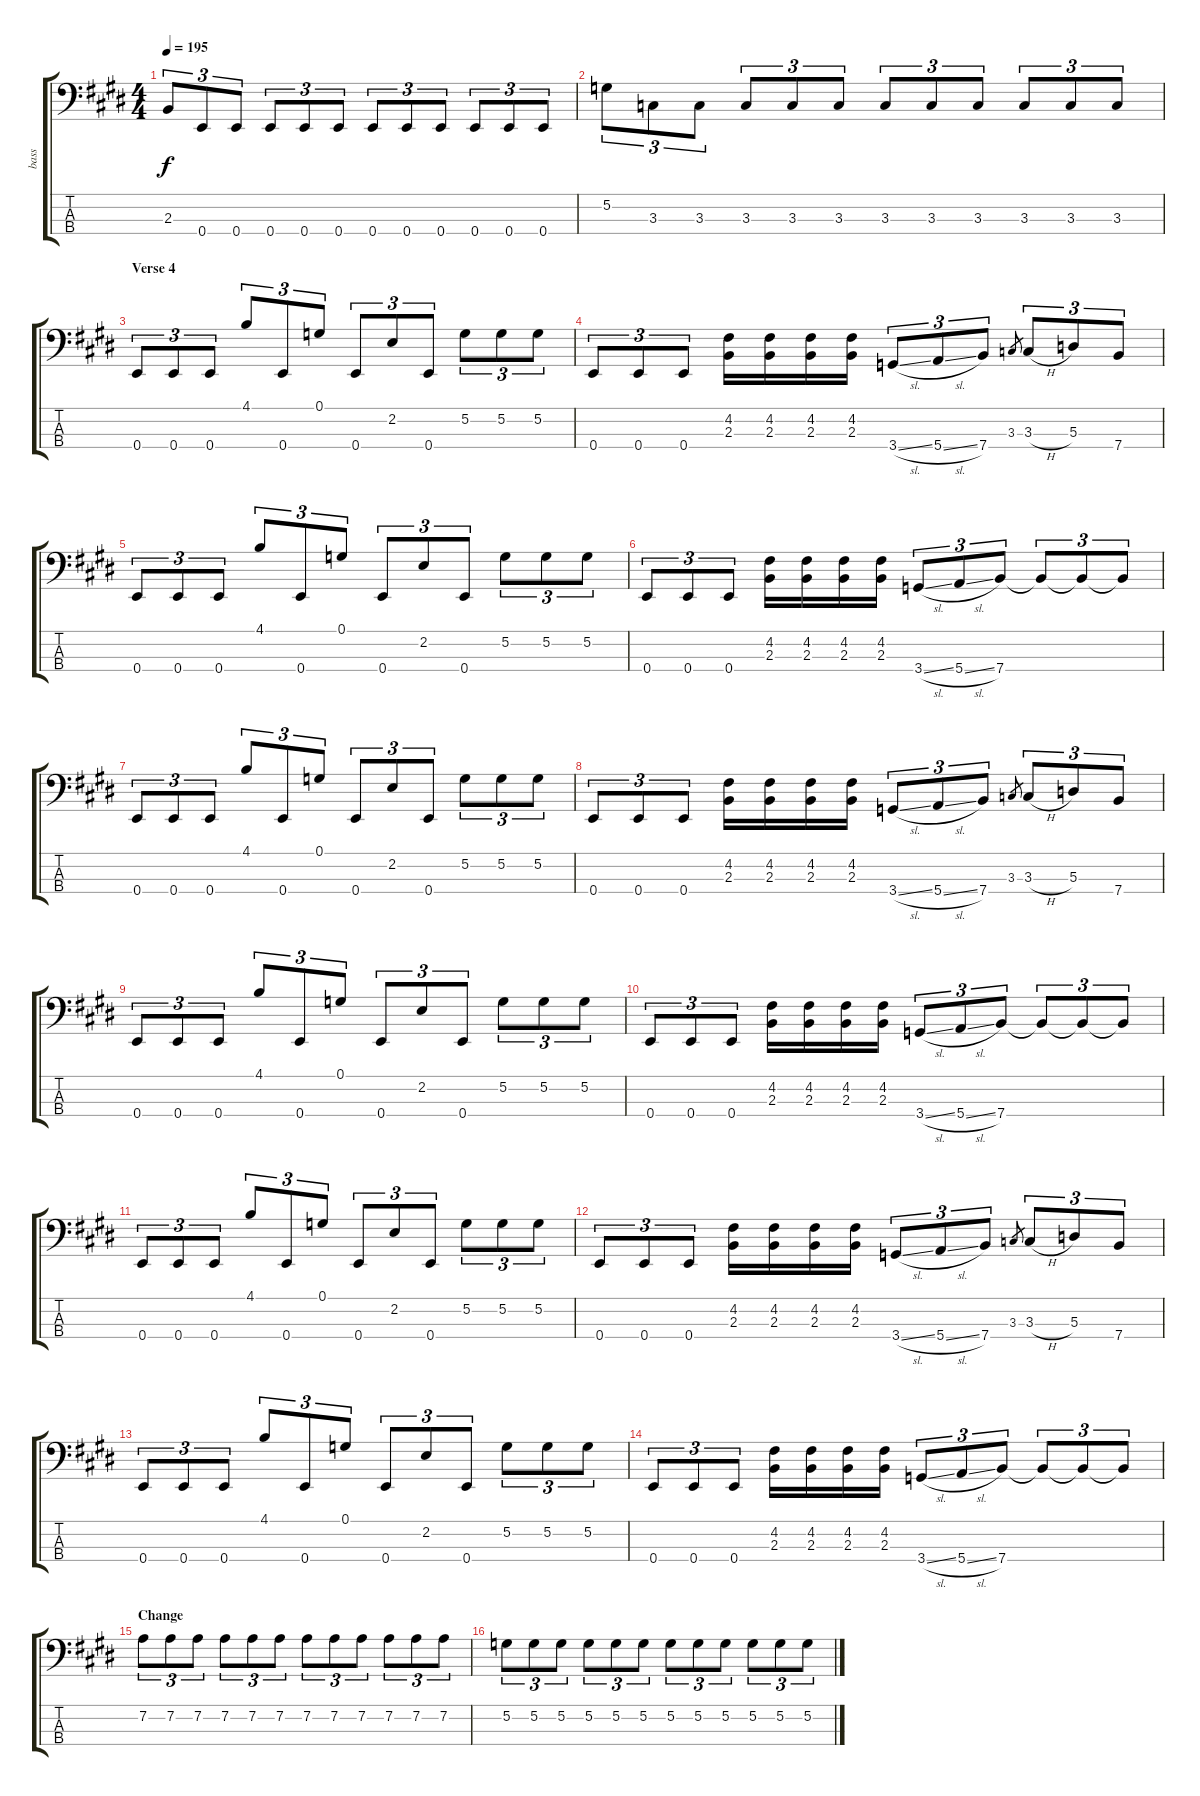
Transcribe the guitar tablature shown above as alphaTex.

\track ("bass" "bass") {instrument slapbass1}
\staff {score tabs}
\tuning (G2 D2 A1 E1) {hide}
\ts (4 4)
\tempo 195
\clef f4
\ks e
2.3.8{tu (3 2) dy f} 0.4.8{tu (3 2)} 0.4.8{tu (3 2)} 0.4.8{tu (3 2)} 0.4.8{tu (3 2)} 0.4.8{tu (3 2)} 0.4.8{tu (3 2)} 0.4.8{tu (3 2)} 0.4.8{tu (3 2)} 0.4.8{tu (3 2)} 0.4.8{tu (3 2)} 0.4.8{tu (3 2)} |
5.2.8{tu (3 2)} 3.3.8{tu (3 2)} 3.3.8{tu (3 2)} 3.3.8{tu (3 2)} 3.3.8{tu (3 2)} 3.3.8{tu (3 2)} 3.3.8{tu (3 2)} 3.3.8{tu (3 2)} 3.3.8{tu (3 2)} 3.3.8{tu (3 2)} 3.3.8{tu (3 2)} 3.3.8{tu (3 2)} |
\section ("" "Verse 4")
0.4.8{tu (3 2)} 0.4.8{tu (3 2)} 0.4.8{tu (3 2)} 4.1.8{tu (3 2)} 0.4.8{tu (3 2)} 0.1.8{tu (3 2)} 0.4.8{tu (3 2)} 2.2.8{tu (3 2)} 0.4.8{tu (3 2)} 5.2.8{tu (3 2)} 5.2.8{tu (3 2)} 5.2.8{tu (3 2)} |
0.4.8{tu (3 2)} 0.4.8{tu (3 2)} 0.4.8{tu (3 2)} (4.2 2.3).16 (4.2 2.3).16 (4.2 2.3).16 (4.2 2.3).16 3.4{sl}.8{tu (3 2)} 5.4{sl}.8{tu (3 2)} 7.4.8{tu (3 2)} 3.3.8{gr} 3.3{h}.8{tu (3 2)} 5.3.8{tu (3 2)} 7.4.8{tu (3 2)} |
0.4.8{tu (3 2)} 0.4.8{tu (3 2)} 0.4.8{tu (3 2)} 4.1.8{tu (3 2)} 0.4.8{tu (3 2)} 0.1.8{tu (3 2)} 0.4.8{tu (3 2)} 2.2.8{tu (3 2)} 0.4.8{tu (3 2)} 5.2.8{tu (3 2)} 5.2.8{tu (3 2)} 5.2.8{tu (3 2)} |
0.4.8{tu (3 2)} 0.4.8{tu (3 2)} 0.4.8{tu (3 2)} (4.2 2.3).16 (4.2 2.3).16 (4.2 2.3).16 (4.2 2.3).16 3.4{sl}.8{tu (3 2)} 5.4{sl}.8{tu (3 2)} 7.4.8{tu (3 2)} 7.4{t}.8{tu (3 2)} 7.4{t}.8{tu (3 2)} 7.4{t}.8{tu (3 2)} |
0.4.8{tu (3 2)} 0.4.8{tu (3 2)} 0.4.8{tu (3 2)} 4.1.8{tu (3 2)} 0.4.8{tu (3 2)} 0.1.8{tu (3 2)} 0.4.8{tu (3 2)} 2.2.8{tu (3 2)} 0.4.8{tu (3 2)} 5.2.8{tu (3 2)} 5.2.8{tu (3 2)} 5.2.8{tu (3 2)} |
0.4.8{tu (3 2)} 0.4.8{tu (3 2)} 0.4.8{tu (3 2)} (4.2 2.3).16 (4.2 2.3).16 (4.2 2.3).16 (4.2 2.3).16 3.4{sl}.8{tu (3 2)} 5.4{sl}.8{tu (3 2)} 7.4.8{tu (3 2)} 3.3.8{gr} 3.3{h}.8{tu (3 2)} 5.3.8{tu (3 2)} 7.4.8{tu (3 2)} |
0.4.8{tu (3 2)} 0.4.8{tu (3 2)} 0.4.8{tu (3 2)} 4.1.8{tu (3 2)} 0.4.8{tu (3 2)} 0.1.8{tu (3 2)} 0.4.8{tu (3 2)} 2.2.8{tu (3 2)} 0.4.8{tu (3 2)} 5.2.8{tu (3 2)} 5.2.8{tu (3 2)} 5.2.8{tu (3 2)} |
0.4.8{tu (3 2)} 0.4.8{tu (3 2)} 0.4.8{tu (3 2)} (4.2 2.3).16 (4.2 2.3).16 (4.2 2.3).16 (4.2 2.3).16 3.4{sl}.8{tu (3 2)} 5.4{sl}.8{tu (3 2)} 7.4.8{tu (3 2)} 7.4{t}.8{tu (3 2)} 7.4{t}.8{tu (3 2)} 7.4{t}.8{tu (3 2)} |
0.4.8{tu (3 2)} 0.4.8{tu (3 2)} 0.4.8{tu (3 2)} 4.1.8{tu (3 2)} 0.4.8{tu (3 2)} 0.1.8{tu (3 2)} 0.4.8{tu (3 2)} 2.2.8{tu (3 2)} 0.4.8{tu (3 2)} 5.2.8{tu (3 2)} 5.2.8{tu (3 2)} 5.2.8{tu (3 2)} |
0.4.8{tu (3 2)} 0.4.8{tu (3 2)} 0.4.8{tu (3 2)} (4.2 2.3).16 (4.2 2.3).16 (4.2 2.3).16 (4.2 2.3).16 3.4{sl}.8{tu (3 2)} 5.4{sl}.8{tu (3 2)} 7.4.8{tu (3 2)} 3.3.8{gr} 3.3{h}.8{tu (3 2)} 5.3.8{tu (3 2)} 7.4.8{tu (3 2)} |
0.4.8{tu (3 2)} 0.4.8{tu (3 2)} 0.4.8{tu (3 2)} 4.1.8{tu (3 2)} 0.4.8{tu (3 2)} 0.1.8{tu (3 2)} 0.4.8{tu (3 2)} 2.2.8{tu (3 2)} 0.4.8{tu (3 2)} 5.2.8{tu (3 2)} 5.2.8{tu (3 2)} 5.2.8{tu (3 2)} |
0.4.8{tu (3 2)} 0.4.8{tu (3 2)} 0.4.8{tu (3 2)} (4.2 2.3).16 (4.2 2.3).16 (4.2 2.3).16 (4.2 2.3).16 3.4{sl}.8{tu (3 2)} 5.4{sl}.8{tu (3 2)} 7.4.8{tu (3 2)} 7.4{t}.8{tu (3 2)} 7.4{t}.8{tu (3 2)} 7.4{t}.8{tu (3 2)} |
\section ("" "Change")
7.2.8{tu (3 2)} 7.2.8{tu (3 2)} 7.2.8{tu (3 2)} 7.2.8{tu (3 2)} 7.2.8{tu (3 2)} 7.2.8{tu (3 2)} 7.2.8{tu (3 2)} 7.2.8{tu (3 2)} 7.2.8{tu (3 2)} 7.2.8{tu (3 2)} 7.2.8{tu (3 2)} 7.2.8{tu (3 2)} |
5.2.8{tu (3 2)} 5.2.8{tu (3 2)} 5.2.8{tu (3 2)} 5.2.8{tu (3 2)} 5.2.8{tu (3 2)} 5.2.8{tu (3 2)} 5.2.8{tu (3 2)} 5.2.8{tu (3 2)} 5.2.8{tu (3 2)} 5.2.8{tu (3 2)} 5.2.8{tu (3 2)} 5.2.8{tu (3 2)}
